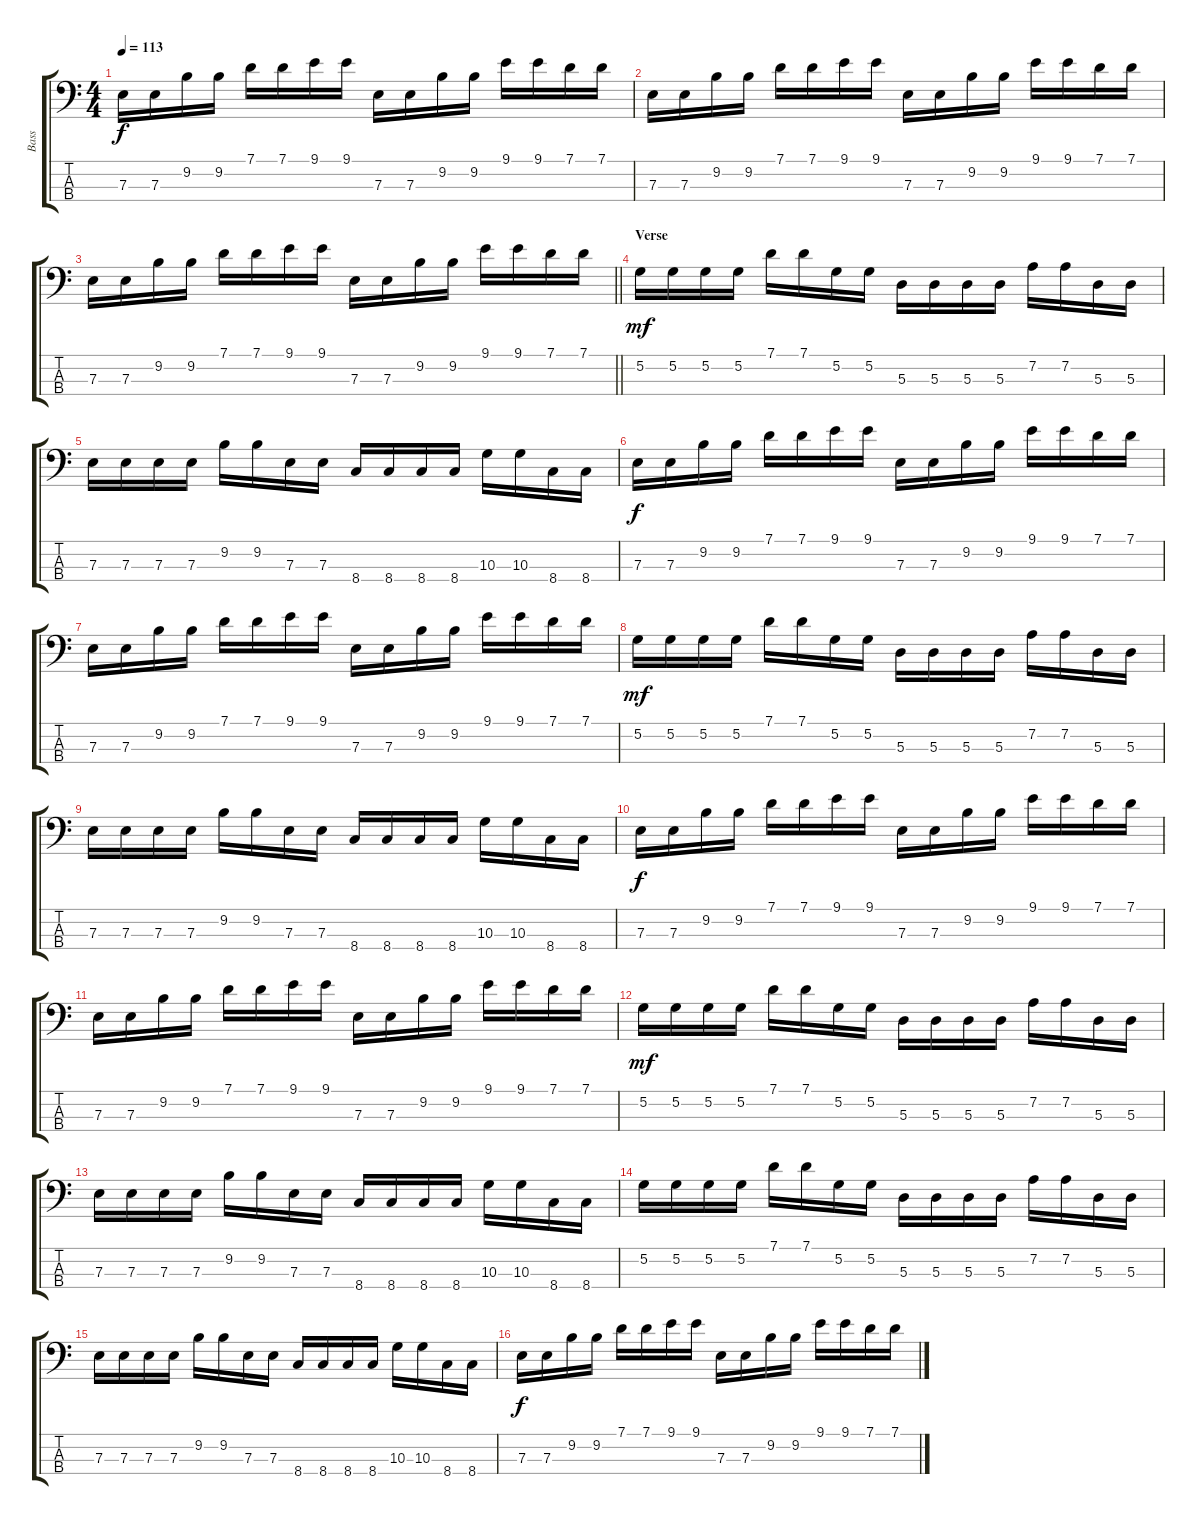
\track ("Bass" "Bass") {instrument electricbassfinger}
\staff {score tabs}
\tuning (G2 D2 A1 E1) {hide}
\ts (4 4)
\tempo 113
\clef f4
\ks c
7.3.16{dy f} 7.3.16 9.2.16 9.2.16 7.1.16 7.1.16 9.1.16 9.1.16 7.3.16 7.3.16 9.2.16 9.2.16 9.1.16 9.1.16 7.1.16 7.1.16 |
7.3.16 7.3.16 9.2.16 9.2.16 7.1.16 7.1.16 9.1.16 9.1.16 7.3.16 7.3.16 9.2.16 9.2.16 9.1.16 9.1.16 7.1.16 7.1.16 |
\barLineRight lightlight
7.3.16 7.3.16 9.2.16 9.2.16 7.1.16 7.1.16 9.1.16 9.1.16 7.3.16 7.3.16 9.2.16 9.2.16 9.1.16 9.1.16 7.1.16 7.1.16 |
\section ("" "Verse")
5.2.16{dy mf} 5.2.16 5.2.16 5.2.16 7.1.16 7.1.16 5.2.16 5.2.16 5.3.16 5.3.16 5.3.16 5.3.16 7.2.16 7.2.16 5.3.16 5.3.16 |
7.3.16 7.3.16 7.3.16 7.3.16 9.2.16 9.2.16 7.3.16 7.3.16 8.4.16 8.4.16 8.4.16 8.4.16 10.3.16 10.3.16 8.4.16 8.4.16 |
7.3.16{dy f} 7.3.16 9.2.16 9.2.16 7.1.16 7.1.16 9.1.16 9.1.16 7.3.16 7.3.16 9.2.16 9.2.16 9.1.16 9.1.16 7.1.16 7.1.16 |
7.3.16 7.3.16 9.2.16 9.2.16 7.1.16 7.1.16 9.1.16 9.1.16 7.3.16 7.3.16 9.2.16 9.2.16 9.1.16 9.1.16 7.1.16 7.1.16 |
5.2.16{dy mf} 5.2.16 5.2.16 5.2.16 7.1.16 7.1.16 5.2.16 5.2.16 5.3.16 5.3.16 5.3.16 5.3.16 7.2.16 7.2.16 5.3.16 5.3.16 |
7.3.16 7.3.16 7.3.16 7.3.16 9.2.16 9.2.16 7.3.16 7.3.16 8.4.16 8.4.16 8.4.16 8.4.16 10.3.16 10.3.16 8.4.16 8.4.16 |
7.3.16{dy f} 7.3.16 9.2.16 9.2.16 7.1.16 7.1.16 9.1.16 9.1.16 7.3.16 7.3.16 9.2.16 9.2.16 9.1.16 9.1.16 7.1.16 7.1.16 |
7.3.16 7.3.16 9.2.16 9.2.16 7.1.16 7.1.16 9.1.16 9.1.16 7.3.16 7.3.16 9.2.16 9.2.16 9.1.16 9.1.16 7.1.16 7.1.16 |
5.2.16{dy mf} 5.2.16 5.2.16 5.2.16 7.1.16 7.1.16 5.2.16 5.2.16 5.3.16 5.3.16 5.3.16 5.3.16 7.2.16 7.2.16 5.3.16 5.3.16 |
7.3.16 7.3.16 7.3.16 7.3.16 9.2.16 9.2.16 7.3.16 7.3.16 8.4.16 8.4.16 8.4.16 8.4.16 10.3.16 10.3.16 8.4.16 8.4.16 |
5.2.16 5.2.16 5.2.16 5.2.16 7.1.16 7.1.16 5.2.16 5.2.16 5.3.16 5.3.16 5.3.16 5.3.16 7.2.16 7.2.16 5.3.16 5.3.16 |
7.3.16 7.3.16 7.3.16 7.3.16 9.2.16 9.2.16 7.3.16 7.3.16 8.4.16 8.4.16 8.4.16 8.4.16 10.3.16 10.3.16 8.4.16 8.4.16 |
7.3.16{dy f} 7.3.16 9.2.16 9.2.16 7.1.16 7.1.16 9.1.16 9.1.16 7.3.16 7.3.16 9.2.16 9.2.16 9.1.16 9.1.16 7.1.16 7.1.16
